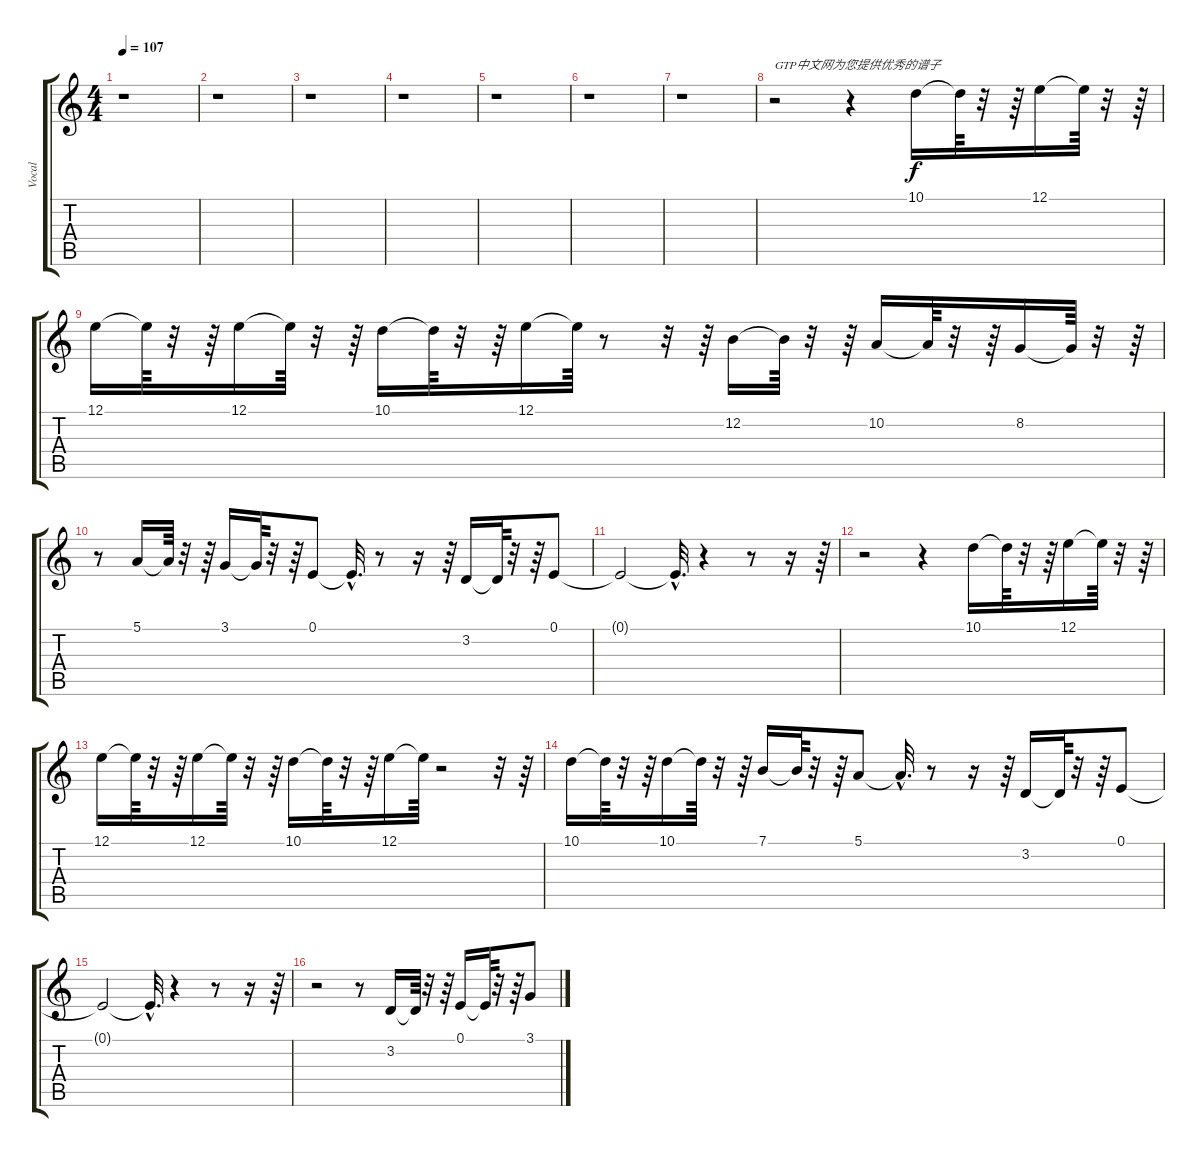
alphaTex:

\track ("Vocal" "Vocal") {instrument drawbarorgan}
\staff {score tabs}
\tuning (E4 B3 G3 D3 A2 E2) {hide}
\ts (4 4)
\tempo 107
\clef g2
\ks c
r.1{dy f instrument drawbarorgan} |
r.1 |
r.1 |
r.1 |
r.1 |
r.1 |
r.1 |
r.2{txt "GTP中文网为您提供优秀的谱子"} r.4 10.1.16 10.1{t}.64 r.32 r.64 12.1.16 12.1{t}.64 r.32 r.64 |
12.1.16 12.1{t}.64 r.32 r.64 12.1.16 12.1{t}.64 r.32 r.64 10.1.16 10.1{t}.64 r.32 r.64 12.1.16 12.1{t}.64 r.8 r.32 r.64 12.2.16 12.2{t}.64 r.32 r.64 10.2.16 10.2{t}.64 r.32 r.64 8.2.16 8.2{t}.64 r.32 r.64 |
r.8 5.1.16 5.1{t}.64 r.32 r.64 3.1.16 3.1{t}.64 r.32 r.64 0.1.8 0.1{hac t}.32{d} r.8 r.16 r.64 3.2.16 3.2{t}.64 r.32 r.64 0.1.8 |
0.1{t}.2 0.1{hac t}.32{d} r.4 r.8 r.16 r.64 |
r.2 r.4 10.1.16 10.1{t}.64 r.32 r.64 12.1.16 12.1{t}.64 r.32 r.64 |
12.1.16 12.1{t}.64 r.32 r.64 12.1.16 12.1{t}.64 r.32 r.64 10.1.16 10.1{t}.64 r.32 r.64 12.1.16 12.1{t}.64 r.2 r.32 r.64 |
10.1.16 10.1{t}.64 r.32 r.64 10.1.16 10.1{t}.64 r.32 r.64 7.1.16 7.1{t}.64 r.32 r.64 5.1.8 5.1{hac t}.32{d} r.8 r.16 r.64 3.2.16 3.2{t}.64 r.32 r.64 0.1.8 |
0.1{t}.2 0.1{hac t}.32{d} r.4 r.8 r.16 r.64 |
r.2 r.8 3.2.16 3.2{t}.64 r.32 r.64 0.1.16 0.1{t}.64 r.32 r.64 3.1.8
